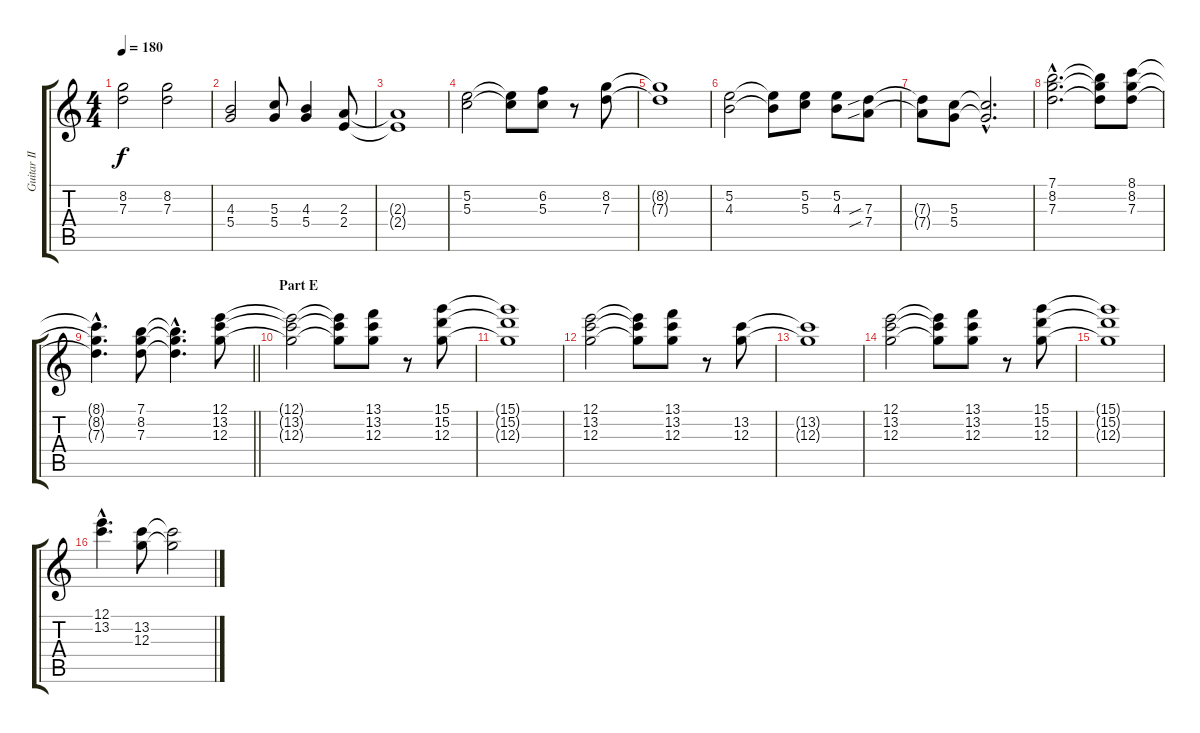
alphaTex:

\track ("Guitar II (Daita)" "Guitar II ") {instrument distortionguitar}
\staff {score tabs}
\tuning (E4 B3 G3 D3 A2 E2) {hide}
\ts (4 4)
\tempo 180
\clef g2
\ks c
(8.2{t} 7.3{t}).2{dy f} (8.2 7.3).2 |
(4.3 5.4).2 (5.3 5.4).8 (4.3 5.4).4 (2.3 2.4).8 |
(2.3{t} 2.4{t}).1 |
(5.2 5.3).2 (5.2{t} 5.3{t}).8 (6.2 5.3).8 r.8 (8.2 7.3).8 |
(8.2{t} 7.3{t}).1 |
(5.2 4.3).2 (5.2{t} 4.3{t}).8 (5.2 5.3).8 (5.2 4.3).8 (7.3{sib} 7.4{sib}).8 |
(7.3{t} 7.4{t}).8 (5.3 5.4).8 (5.3{hac t} 5.4{hac t}).2{d} |
(7.1{hac} 8.2{hac} 7.3{hac}).2{d} (7.1{t} 8.2{t} 7.3{t}).8 (8.1 8.2 7.3).8 |
\barLineRight lightlight
(8.1{hac t} 8.2{hac t} 7.3{hac t}).4{d} (7.1 8.2 7.3).8 (7.1{hac t} 8.2{hac t} 7.3{hac t}).4{d} (12.1 13.2 12.3).8 |
\section ("" "Part E")
(12.1{t} 13.2{t} 12.3{t}).2 (12.1{t} 13.2{t} 12.3{t}).8 (13.1 13.2 12.3).8 r.8 (15.1 15.2 12.3).8 |
(15.1{t} 15.2{t} 12.3{t}).1 |
(12.1 13.2 12.3).2 (12.1{t} 13.2{t} 12.3{t}).8 (13.1 13.2 12.3).8 r.8 (13.2 12.3).8 |
(13.2{t} 12.3{t}).1 |
(12.1 13.2 12.3).2 (12.1{t} 13.2{t} 12.3{t}).8 (13.1 13.2 12.3).8 r.8 (15.1 15.2 12.3).8 |
(15.1{t} 15.2{t} 12.3{t}).1 |
(12.1{hac} 13.2{hac}).4{d} (13.2 12.3).8 (13.2{t} 12.3{t}).2
